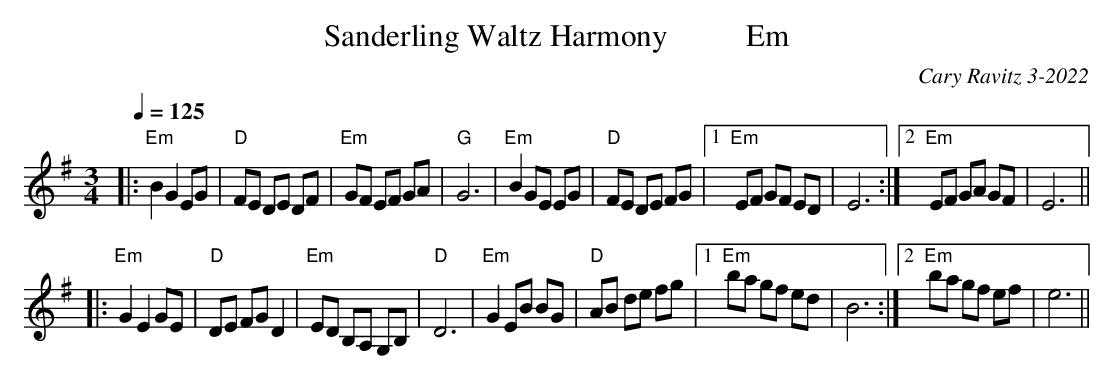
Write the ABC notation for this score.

X:1
T: Sanderling Waltz Harmony          Em
C: Cary Ravitz 3-2022
M: 3/4
L: 1/8
Q: 1/4=125
K: Em
|: "Em"B2 G2 EG | "D"FE DE DF | "Em"GF EF GA | "G"G6 | "Em"B2 GE EG | "D"FE DE FG  | [1 "Em"EF GF ED | E6 :| [2 "Em"EF GA GF | E6 ||
|: "Em"G2 E2 GE | "D"DE FG D2 | "Em"ED B,A, G,B,| "D"D6 | "Em"G2 EB BG | "D"AB de fg | [1 "Em"ba gf ed | B6 :| [2 "Em"ba gf ef | e6 ||
